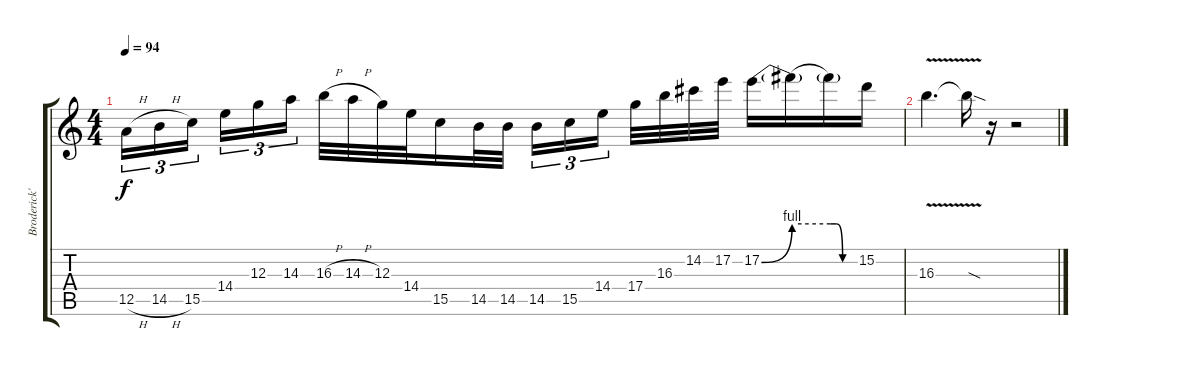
\track ("Broderick's Solo" "Broderick'") {instrument overdrivenguitar}
\staff {score tabs}
\tuning (E4 B3 G3 D3 A2 E2) {hide}
\ts (4 4)
\tempo 94
\clef g2
\ks c
12.5{h}.16{tu (3 2) dy f} 14.5{h}.16{tu (3 2)} 15.5.16{tu (3 2) beam splitsecondary} 14.4.16{tu (3 2)} 12.3.16{tu (3 2)} 14.3.16{tu (3 2)} 16.3{h}.32 14.3{h}.32 12.3.32 14.4.32 15.5.16 14.5.32 14.5.32 14.5.16{tu (3 2)} 15.5.16{tu (3 2)} 14.4.16{tu (3 2) beam splitsecondary} 17.4.32 16.3.32 14.2.32 17.2.32 17.2{be (bend 0 0 60 4)}.16 17.2{be (hold 0 4 60 4) t}.16 17.2{be (custom 0 4 15 4 30 0 60 0) t}.16 15.2.16 |
16.3{v}.4{d} 16.3{v sod t}.16 r.16 r.2
